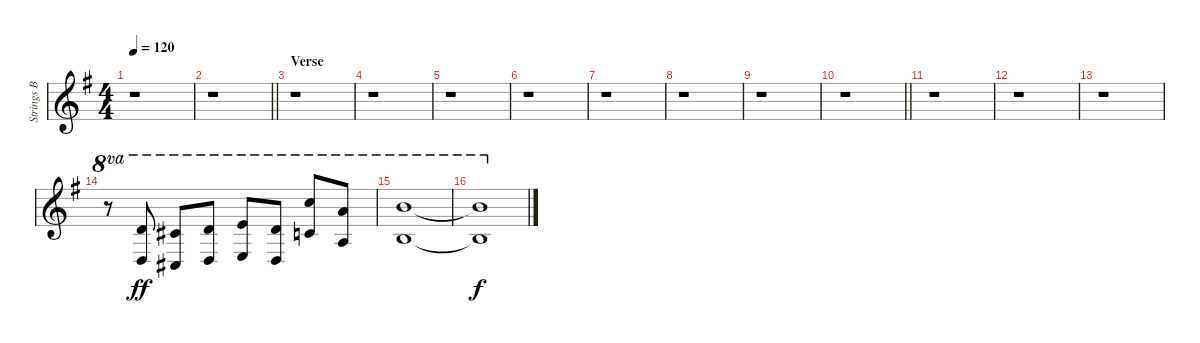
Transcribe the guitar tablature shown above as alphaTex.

\track ("Strings B" "Strings B") {instrument stringensemble1}
\staff {score}
\tuning (E4 B3 G3 D3 A2 E2) {hide}
\ts (4 4)
\tempo 120
\clef g2
\ks eminor
r.1{dy ff} |
\barLineRight lightlight
r.1 |
\section ("" "Verse")
r.1 |
r.1 |
r.1 |
r.1 |
r.1 |
r.1 |
r.1 |
\barLineRight lightlight
r.1 |
\section ("" "")
r.1 |
r.1 |
r.1 |
r.8{ot 8va} (15.2 12.4).8{ot 8va} (14.2 11.4).8{ot 8va} (15.2 12.4).8{ot 8va} (17.2 14.4).8{ot 8va} (15.2 12.4).8{ot 8va} (20.1 17.3).8{ot 8va} (17.1 14.3).8{ot 8va} |
(19.1 16.3).1{ot 8va volume 2} |
(19.1{t} 16.3{t}).1{ot 8va dy f}
